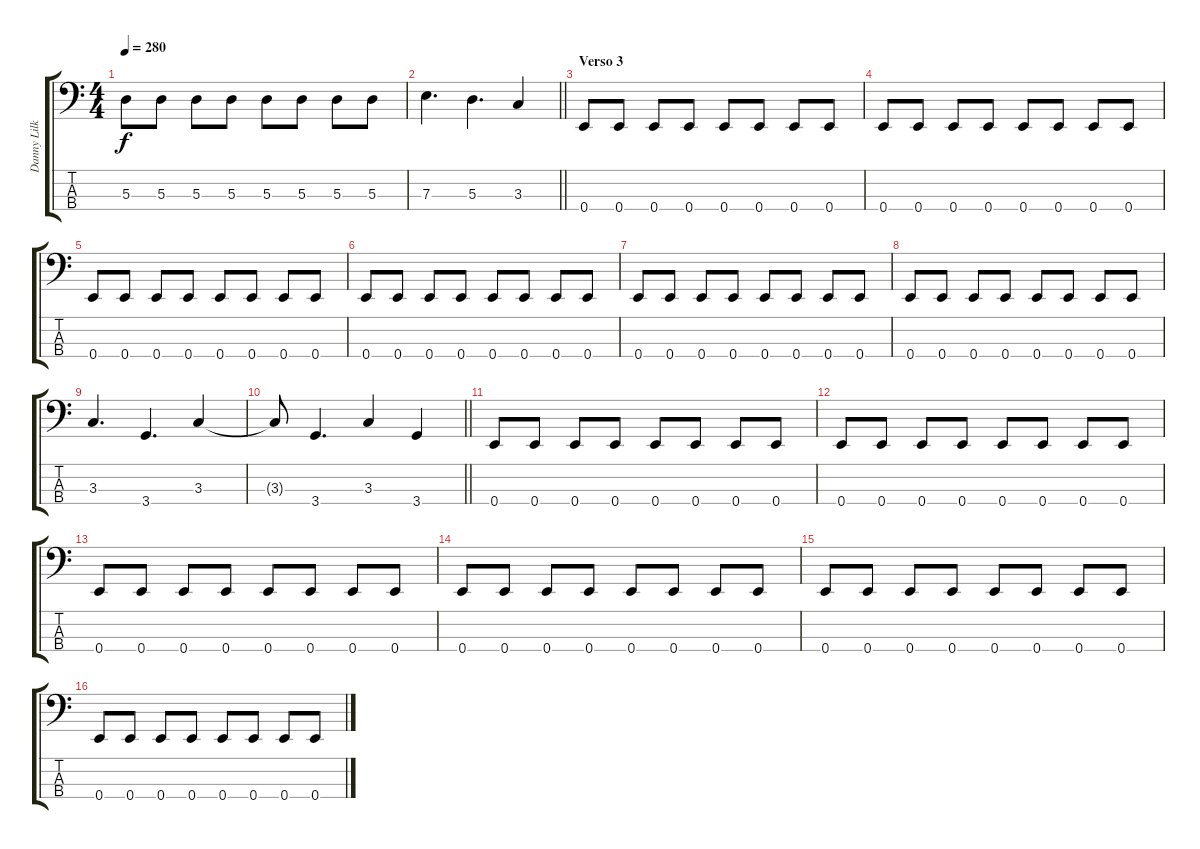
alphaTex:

\track ("Danny Lilker" "Danny Lilk") {instrument electricbasspick}
\staff {score tabs}
\tuning (G2 D2 A1 E1) {hide}
\ts (4 4)
\tempo 280
\clef f4
\ks c
5.3.8{dy f} 5.3.8 5.3.8 5.3.8 5.3.8 5.3.8 5.3.8 5.3.8 |
\barLineRight lightlight
7.3.4{d} 5.3.4{d} 3.3.4 |
\section ("" "Verso 3")
0.4.8 0.4.8 0.4.8 0.4.8 0.4.8 0.4.8 0.4.8 0.4.8 |
0.4.8 0.4.8 0.4.8 0.4.8 0.4.8 0.4.8 0.4.8 0.4.8 |
0.4.8 0.4.8 0.4.8 0.4.8 0.4.8 0.4.8 0.4.8 0.4.8 |
0.4.8 0.4.8 0.4.8 0.4.8 0.4.8 0.4.8 0.4.8 0.4.8 |
0.4.8 0.4.8 0.4.8 0.4.8 0.4.8 0.4.8 0.4.8 0.4.8 |
0.4.8 0.4.8 0.4.8 0.4.8 0.4.8 0.4.8 0.4.8 0.4.8 |
3.3.4{d} 3.4.4{d} 3.3.4 |
\barLineRight lightlight
3.3{t}.8 3.4.4{d} 3.3.4 3.4.4 |
0.4.8 0.4.8 0.4.8 0.4.8 0.4.8 0.4.8 0.4.8 0.4.8 |
0.4.8 0.4.8 0.4.8 0.4.8 0.4.8 0.4.8 0.4.8 0.4.8 |
0.4.8 0.4.8 0.4.8 0.4.8 0.4.8 0.4.8 0.4.8 0.4.8 |
0.4.8 0.4.8 0.4.8 0.4.8 0.4.8 0.4.8 0.4.8 0.4.8 |
0.4.8 0.4.8 0.4.8 0.4.8 0.4.8 0.4.8 0.4.8 0.4.8 |
0.4.8 0.4.8 0.4.8 0.4.8 0.4.8 0.4.8 0.4.8 0.4.8
